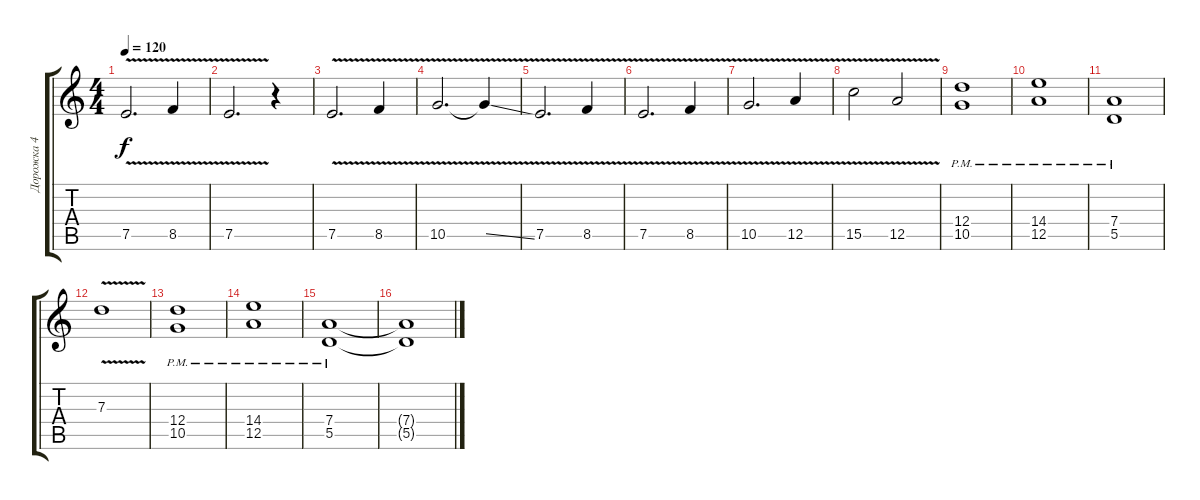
\track ("Дорожка 4" "Дорожка 4") {instrument overdrivenguitar}
\staff {score tabs}
\tuning (E4 B3 G3 D3 A2 E2) {hide}
\ts (4 4)
\tempo 120
\clef g2
\ks c
7.5{v}.2{d dy f} 8.5{v}.4 |
7.5{v}.2{d} r.4 |
7.5{v}.2{d} 8.5{v}.4 |
10.5{v}.2{d} 10.5{ss t}.4 |
7.5{v}.2{d} 8.5{v}.4 |
7.5{v}.2{d} 8.5{v}.4 |
10.5{v}.2{d} 12.5{v}.4 |
15.5{v}.2 12.5{v}.2 |
(12.4{pm} 10.5{pm}).1 |
(14.4{pm} 12.5{pm}).1 |
(7.4{pm} 5.5{pm}).1 |
7.3{v}.1 |
(12.4{pm} 10.5{pm}).1 |
(14.4{pm} 12.5{pm}).1 |
(7.4{pm} 5.5{pm}).1 |
(7.4{t} 5.5{t}).1
